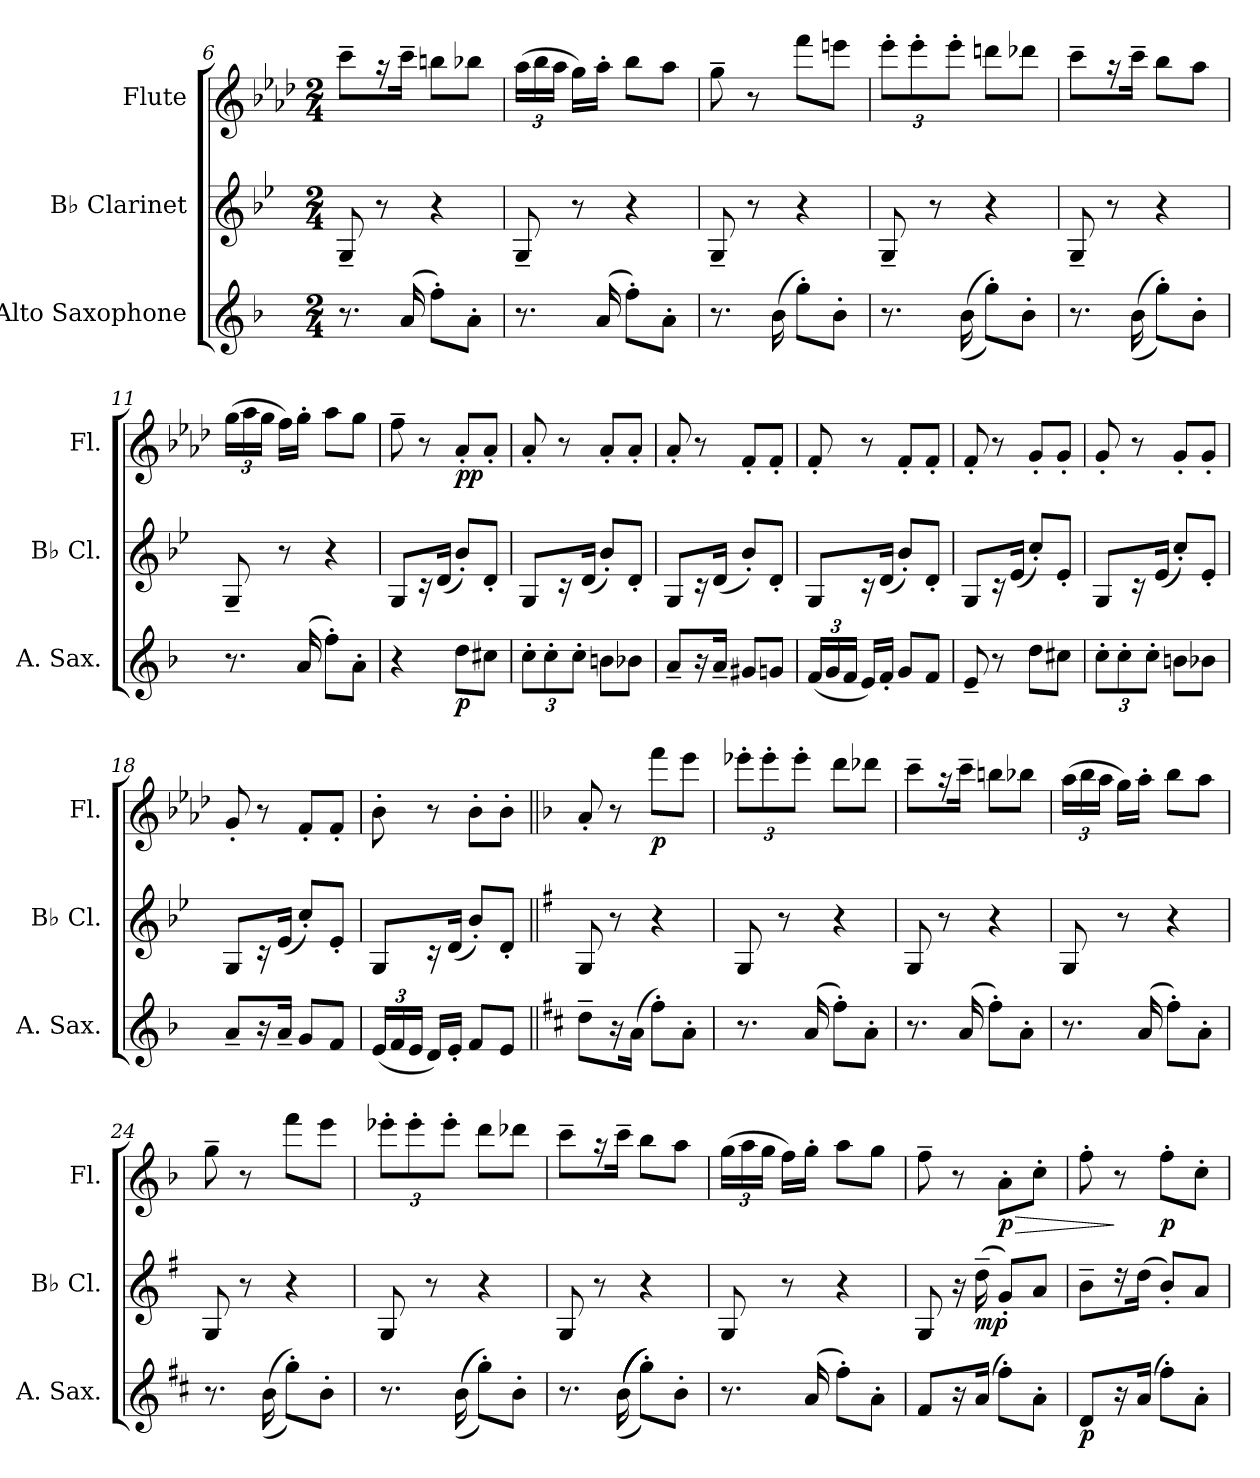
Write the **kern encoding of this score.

**kern	**dynam	**kern	**dynam	**kern	**dynam
*part3	*part3	*part2	*part2	*part1	*part1
*staff3	*staff3	*staff2	*staff2	*staff1	*staff1
*I"Alto Saxophone	*	*I"B♭ Clarinet	*	*I"Flute	*
*I'A. Sax.	*	*I'B♭ Cl.	*	*I'Fl.	*
!!LO:PB:g=z
*clefG2	*	*clefG2	*	*clefG2	*
*ITrd5c9	*	*ITrd1c2	*	*	*
*k[b-e-a-d-]	*	*k[b-e-a-d-]	*	*k[b-e-a-d-]	*
*M2/4	*	*M2/4	*	*M2/4	*
=6	=6	=6	=6	=6	=6
8.r	.	8F~/	.	8ccc~\L	.
.	.	8r	.	16r	.
(>16c/	.	.	.	16ccc~\Jk	.
8a-'\L)	.	4r	.	8bbn\L	.
8c'\J	.	.	.	8bb-X\J	.
=7	=7	=7	=7	=7	=7
*	*	*	*	*Xbrackettup	*
8.r	.	8F~/	.	(>24aa-\LL	.
.	.	.	.	24bb-\	.
.	.	.	.	24aa-\JJ	.
.	.	8r	.	16gg\LL)	.
(>16c/	.	.	.	16aa-'\JJ	.
8a-'\L)	.	4r	.	8bb-\L	.
8c'\J	.	.	.	8aa-\J	.
=8	=8	=8	=8	=8	=8
8.r	.	8F~/	.	8gg~\	.
.	.	8r	.	8r	.
(>16d-\	.	.	.	.	.
8b-'\L)	.	4r	.	8fff\L	.
8d-'\J	.	.	.	8eeen\J	.
=9	=9	=9	=9	=9	=9
8.r	.	8F~/	.	12eee-'\L	.
.	.	.	.	12eee-'\	.
.	.	8r	.	.	.
.	.	.	.	12eee-'\J	.
(>(>16d-\	.	.	.	.	.
8b-'\L))	.	4r	.	8dddn\L	.
8d-'\J	.	.	.	8ddd-X\J	.
=10	=10	=10	=10	=10	=10
8.r	.	8F~/	.	8ccc~\L	.
.	.	8r	.	16r	.
(>(>16d-\	.	.	.	16ccc~\Jk	.
8b-'\L))	.	4r	.	8bb-\L	.
8d-'\J	.	.	.	8aa-\J	.
!!LO:LB:g=z
=11	=11	=11	=11	=11	=11
8.r	.	8F~/	.	(>24gg\LL	.
.	.	.	.	24aa-\	.
.	.	.	.	24gg\JJ	.
.	.	8r	.	16ff\LL)	.
(>16c/	.	.	.	16gg'\JJ	.
8a-'\L)	.	4r	.	8aa-\L	.
8c'\J	.	.	.	8gg\J	.
=12	=12	=12	=12	=12	=12
4r	.	8F/L	.	8ff~\	.
.	.	16r	.	8r	.
.	.	(<16c/Jk	.	.	.
!	!LO:DY:b	!	!	!	!LO:DY:b
8f\L	p	8a-'/L)	.	8a-'/L	pp
8en\J	.	8c'/J	.	8a-'/J	.
=13	=13	=13	=13	=13	=13
*Xbrackettup	*	*	*	*	*
12e-'\L	.	8F/L	.	8a-'/	.
12e-'\	.	.	.	.	.
.	.	16r	.	8r	.
12e-'\J	.	.	.	.	.
.	.	(<16c/Jk	.	.	.
8dn\L	.	8a-'/L)	.	8a-'/L	.
8d-X\J	.	8c'/J	.	8a-'/J	.
=14	=14	=14	=14	=14	=14
8c~/L	.	8F/L	.	8a-'/	.
16r	.	16r	.	8r	.
16c~/Jk	.	(<16c/Jk	.	.	.
8Bn/L	.	8a-'/L)	.	8f'/L	.
8B-X/J	.	8c'/J	.	8f'/J	.
=15	=15	=15	=15	=15	=15
(<24A-/LL	.	8F/L	.	8f'/	.
24B-/	.	.	.	.	.
24A-/JJ	.	.	.	.	.
16G/LL)	.	16r	.	8r	.
16A-'/JJ	.	(<16c/Jk	.	.	.
8B-/L	.	8a-'/L)	.	8f'/L	.
8A-/J	.	8c'/J	.	8f'/J	.
=16	=16	=16	=16	=16	=16
8G~/	.	8F/L	.	8f'/	.
8r	.	16r	.	8r	.
.	.	(<16d-/Jk	.	.	.
8f\L	.	8b-'/L)	.	8g'/L	.
8en\J	.	8d-'/J	.	8g'/J	.
!!LO:LB:g=z
=17	=17	=17	=17	=17	=17
12e-'\L	.	8F/L	.	8g'/	.
12e-'\	.	.	.	.	.
.	.	16r	.	8r	.
12e-'\J	.	.	.	.	.
.	.	(<16d-/Jk	.	.	.
8dn\L	.	8b-'/L)	.	8g'/L	.
8d-X\J	.	8d-'/J	.	8g'/J	.
=18	=18	=18	=18	=18	=18
8c~/L	.	8F/L	.	8g'/	.
16r	.	16r	.	8r	.
16c~/Jk	.	(<16d-/Jk	.	.	.
8B-/L	.	8b-'/L)	.	8f'/L	.
8A-/J	.	8d-'/J	.	8f'/J	.
=19	=19	=19	=19	=19	=19
(<24G/LL	.	8F/L	.	8b-'\	.
24A-/	.	.	.	.	.
24G/JJ	.	.	.	.	.
16F/LL)	.	16r	.	8r	.
16G'/JJ	.	(<16c/Jk	.	.	.
8A-/L	.	8a-'/L)	.	8b-'\L	.
8G/J	.	8c'/J	.	8b-'\J	.
=20||	=20||	=20||	=20||	=20||	=20||
*k[b-]	*	*k[b-]	*	*k[b-]	*
8f~\L	.	8F/	.	8a'/	.
16r	.	8r	.	8r	.
(>16c\Jk	.	.	.	.	.
!	!	!	!	!	!LO:DY:b
8a'\L)	.	4r	.	8fff\L	p
8c'\J	.	.	.	8eee\J	.
=21	=21	=21	=21	=21	=21
8.r	.	8F/	.	12eee-X'\L	.
.	.	.	.	12eee-'\	.
.	.	8r	.	.	.
.	.	.	.	12eee-'\J	.
(>16c/	.	.	.	.	.
8a'\L)	.	4r	.	8ddd\L	.
8c'\J	.	.	.	8ddd-X\J	.
!!LO:LB:g=z
=22	=22	=22	=22	=22	=22
8.r	.	8F/	.	8ccc~\L	.
.	.	8r	.	16r	.
(>16c/	.	.	.	16ccc~\Jk	.
8a'\L)	.	4r	.	8bbn\L	.
8c'\J	.	.	.	8bb-X\J	.
=23	=23	=23	=23	=23	=23
8.r	.	8F/	.	(>24aa\LL	.
.	.	.	.	24bb-\	.
.	.	.	.	24aa\JJ	.
.	.	8r	.	16gg\LL)	.
(>16c/	.	.	.	16aa'\JJ	.
8a'\L)	.	4r	.	8bb-\L	.
8c'\J	.	.	.	8aa\J	.
=24	=24	=24	=24	=24	=24
8.r	.	8F/	.	8gg~\	.
.	.	8r	.	8r	.
(>(>16d\	.	.	.	.	.
8b-'\L))	.	4r	.	8fff\L	.
8d'\J	.	.	.	8eee\J	.
=25	=25	=25	=25	=25	=25
8.r	.	8F/	.	12eee-X'\L	.
.	.	.	.	12eee-'\	.
.	.	8r	.	.	.
.	.	.	.	12eee-'\J	.
(>(>(>16d\	.	.	.	.	.
8b-'\L)))	.	4r	.	8ddd\L	.
8d'\J	.	.	.	8ddd-X\J	.
=26	=26	=26	=26	=26	=26
8.r	.	8F/	.	8ccc~\L	.
.	.	8r	.	16r	.
(>(>(>(>(>(>16d\	.	.	.	16ccc~\Jk	.
8b-'\L))))))	.	4r	.	8bb-\L	.
8d'\J	.	.	.	8aa\J	.
!!LO:PB:g=z
=27	=27	=27	=27	=27	=27
8.r	.	8F/	.	(>24gg\LL	.
.	.	.	.	24aa\	.
.	.	.	.	24gg\JJ	.
.	.	8r	.	16ff\LL)	.
(>16c/	.	.	.	16gg'\JJ	.
8a'\L)	.	4r	.	8aa\L	.
8c'\J	.	.	.	8gg\J	.
=28	=28	=28	=28	=28	=28
8A/L	.	8F/	.	8ff~\	.
16r	.	16r	.	8r	.
!	!	!	!LO:DY:b	!	!
(>16c/Jk	.	(>16cc~\	mp	.	.
!	!	!	!	!	!LO:HP:b
!	!	!	!	!	!LO:DY:n=1:b
8a'\L)	.	8f'/L)	.	8a'\L	> p
8c'\J	.	8g/J	.	8cc'\J	.
=29	=29	=29	=29	=29	=29
!	!LO:DY:b	!	!	!	!
8F/L	p	8a~\L	.	8ff'\	.
16r	.	16r	.	8r	]
(>16c/Jk	.	(>16cc\Jk	.	.	.
!	!	!	!	!	!LO:DY:b
8a'\L)	.	8a'/L)	.	8ff'\L	p
8c'\J	.	8g/J	.	8cc'\J	.
=	=	=	=	=	=
*-	*-	*-	*-	*-	*-
